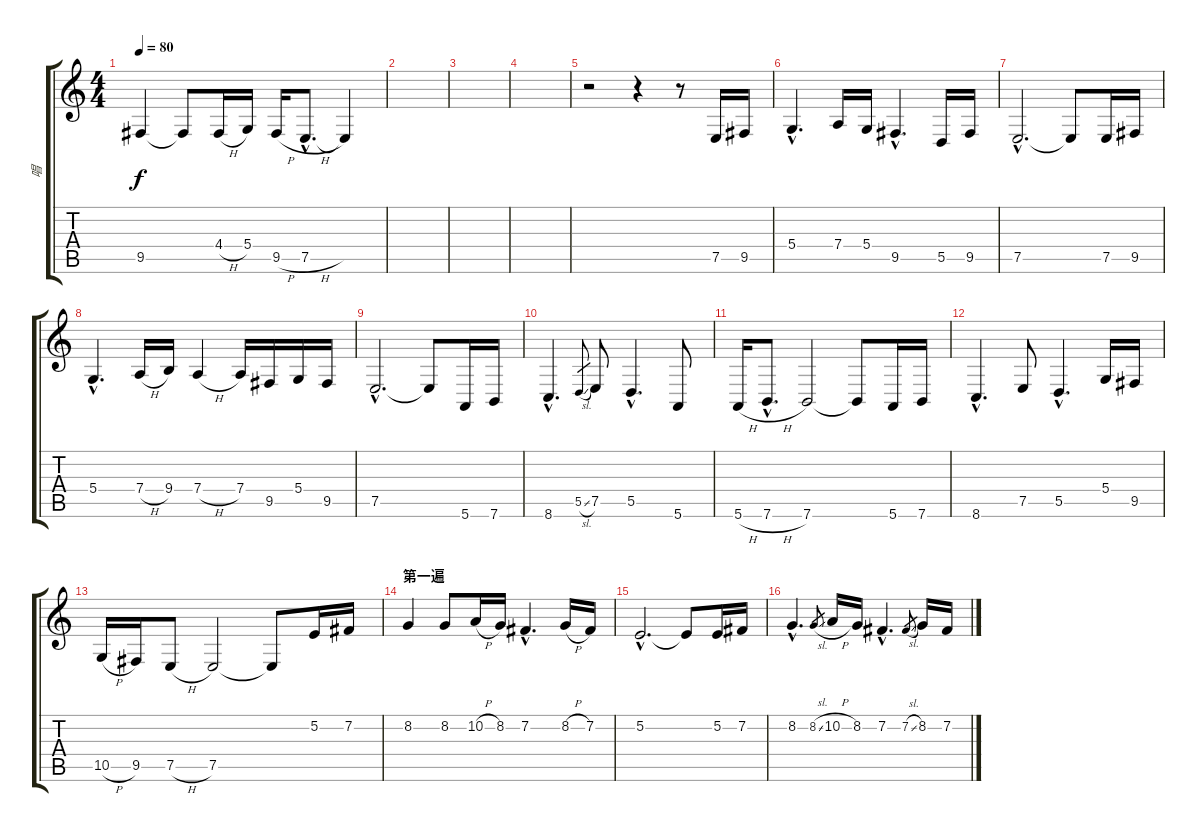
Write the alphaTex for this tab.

\track ("唱" "唱") {instrument oboe}
\staff {score tabs}
\tuning (E4 B3 G3 D3 A2 E2) {hide}
\ts (4 4)
\tempo 80
\clef g2
\ks c
9.5{t}.4{dy f} 9.5{t}.8 4.4{h}.16 5.4.16 9.5{h}.16 7.5{h hac}.8{d} 7.5{t}.4 |
|
|
|
r.2 r.4 r.8 7.5.16 9.5.16 |
5.4{hac}.4{d} 7.4.16 5.4.16 9.5{hac}.4{d} 5.5.16 9.5.16 |
7.5{hac}.2{d} 7.5{t}.8 7.5.16 9.5.16 |
5.4{hac}.4{d} 7.4{h}.16 9.4.16 7.4{h}.4 7.4.16 9.5.16 5.4.16 9.5.16 |
7.5{hac}.2{d} 7.5{t}.8 5.6.16 7.6.16 |
8.6{hac}.4{d} 5.5{sl}.8{gr} 7.5.8 5.5{hac}.4{d} 5.6.8 |
5.6{h}.16 7.6{h hac}.8{d} 7.6.2 7.6{t}.8 5.6.16 7.6.16 |
8.6{hac}.4{d} 7.5.8 5.5{hac}.4{d} 5.4.16 9.5.16 |
10.5{h}.16 9.5.16 7.5{h}.8 7.5.2 7.5{t}.8 5.2.16 7.2.16 |
\section ("" "第一遍")
8.2.4 8.2.8 10.2{h}.16 8.2.16 7.2{hac}.4{d} 8.2{h}.16 7.2.16 |
5.2{hac}.2{d} 5.2{t}.8 5.2.16 7.2.16 |
8.2{hac}.4{d} 8.2{sl}.8{gr} 10.2{h}.16 8.2.16 7.2{hac}.4{d} 7.2{sl}.8{gr} 8.2.16 7.2.16
